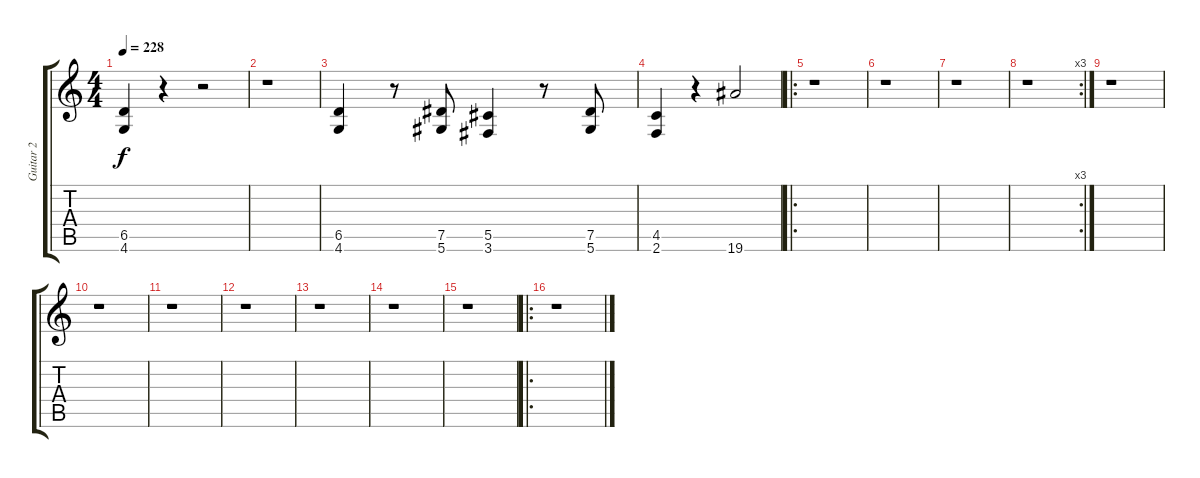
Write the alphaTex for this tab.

\track ("Guitar 2" "Guitar 2") {instrument distortionguitar}
\staff {score tabs}
\tuning (Eb4 Bb3 Gb3 Db3 Ab2 Eb2) {hide}
\ts (4 4)
\tempo 228
\clef g2
\ks c
(6.5 4.6).4{dy f instrument distortionguitar} r.4 r.2 |
r.1 |
(6.5 4.6).4 r.8 (7.5 5.6).8 (5.5 3.6).4 r.8 (7.5 5.6).8 |
(4.5 2.6).4 r.4 19.6.2 |
\ro
r.1 |
r.1 |
r.1 |
\rc 3
r.1 |
r.1 |
r.1 |
r.1 |
r.1 |
r.1 |
r.1 |
r.1 |
\ro
r.1
